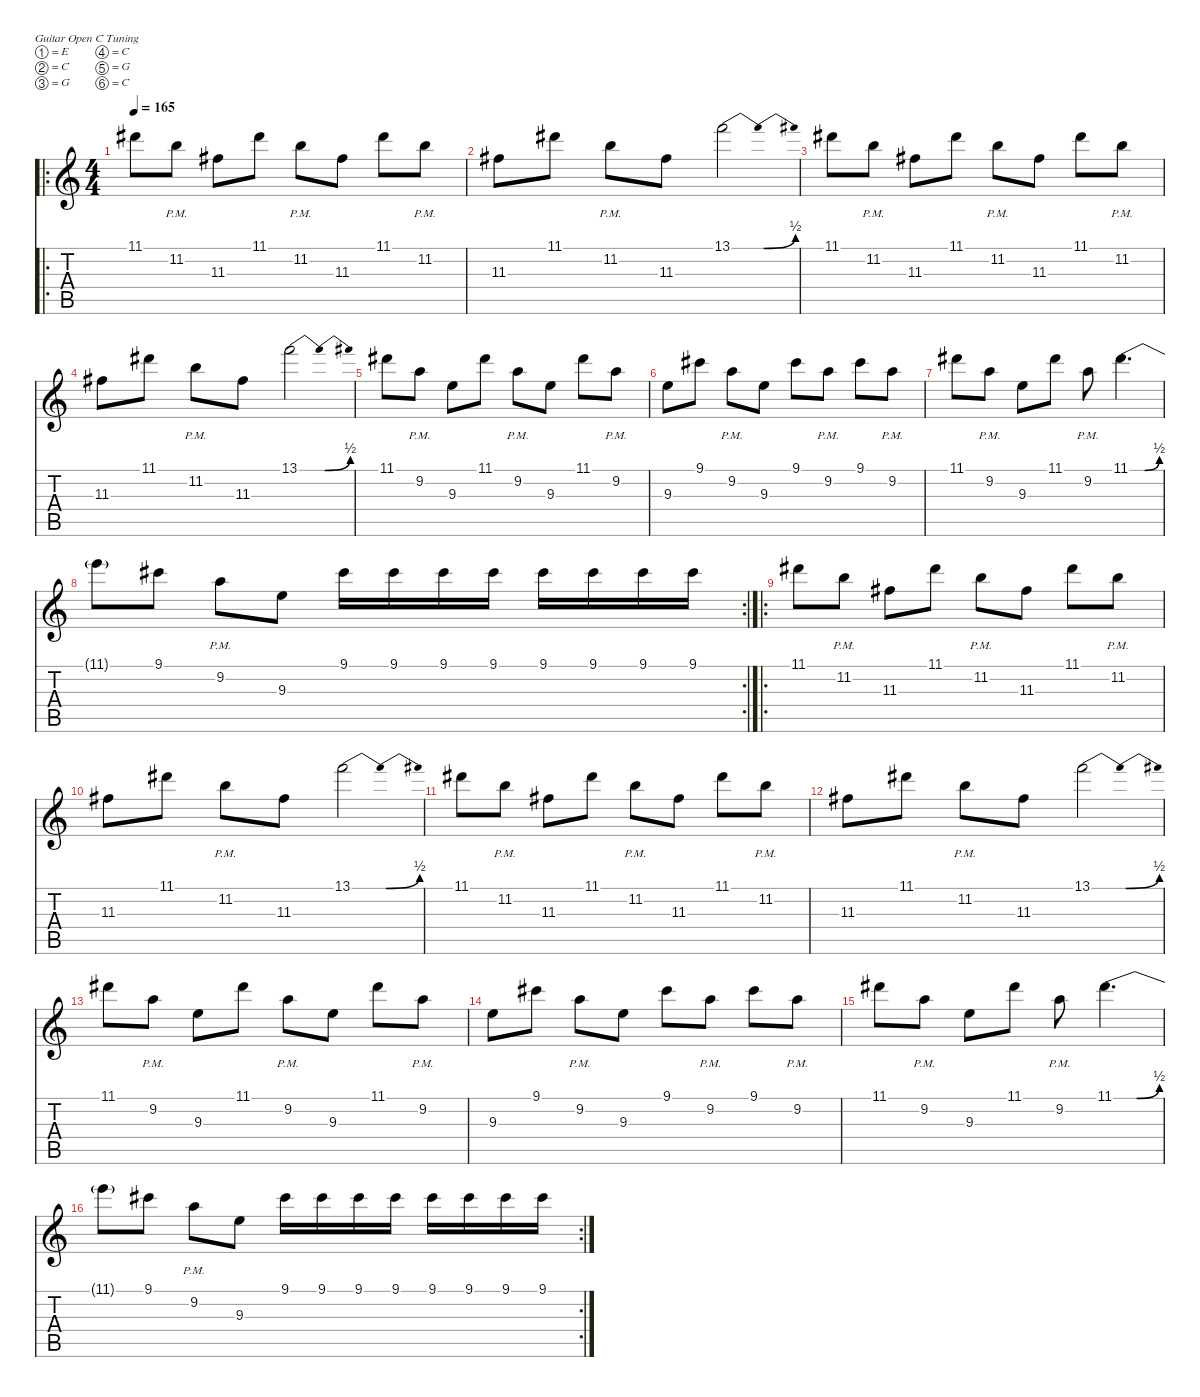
\defaultSystemsLayout 4
\hideDynamics
\bracketExtendMode nobrackets
\singleTrackTrackNamePolicy hidden
\multiTrackTrackNamePolicy hidden
\firstSystemTrackNameMode fullname
\otherSystemsTrackNameOrientation horizontal
\track ("Devin Townsend (Guitar 1)" "dist.guit.") {mute instrument distortionguitar}
\staff {score tabs}
\tuning (E4 C4 G3 C3 G2 C2)
\ro
\ts (4 4)
\tempo 165
\clef g2
\ks c
11.1{acc #}.8{dy f instrument overdrivenguitar beam Down} 11.2{pm}.8{beam Down} 11.3{acc #}.8{beam Down} 11.1{acc #}.8{beam Down} 11.2{pm}.8{beam Down} 11.3{acc #}.8{beam Down} 11.1{acc #}.8{beam Down} 11.2{pm}.8{beam Down} |
11.3{acc #}.8{beam Down} 11.1{acc #}.8{beam Down} 11.2{pm}.8{beam Down} 11.3{acc #}.8{beam Down} 13.1{be (bendrelease 0 0 19.999999199999998 2 30 2 9.999999599999999 0)}.2{beam Down} |
11.1{acc #}.8{beam Down} 11.2{pm}.8{beam Down} 11.3{acc #}.8{beam Down} 11.1{acc #}.8{beam Down} 11.2{pm}.8{beam Down} 11.3{acc #}.8{beam Down} 11.1{acc #}.8{beam Down} 11.2{pm}.8{beam Down} |
11.3{acc #}.8{beam Down} 11.1{acc #}.8{beam Down} 11.2{pm}.8{beam Down} 11.3{acc #}.8{beam Down} 13.1{be (bendrelease 0 0 19.999999199999998 2 30 2 9.999999599999999 0)}.2{beam Down} |
11.1{acc #}.8{beam Down} 9.2{pm}.8{beam Down} 9.3.8{beam Down} 11.1{acc #}.8{beam Down} 9.2{pm}.8{beam Down} 9.3.8{beam Down} 11.1{acc #}.8{beam Down} 9.2{pm}.8{beam Down} |
9.3.8{beam Down} 9.1{acc #}.8{beam Down} 9.2{pm}.8{beam Down} 9.3.8{beam Down} 9.1{acc #}.8{beam Down} 9.2{pm}.8{beam Down} 9.1{acc #}.8{beam Down} 9.2{pm}.8{beam Down} |
11.1{acc #}.8{beam Down} 9.2{pm}.8{beam Down} 9.3.8{beam Down} 11.1{acc #}.8{beam Down} 9.2{pm}.8{beam Down} 11.1{be (bendrelease 0 0 19.999999199999998 2 30 2 9.999999599999999 0) acc #}.4{d beam Down} |
\rc 2
11.1{t acc #}.8{beam Down} 9.1{acc #}.8{beam Down} 9.2{pm}.8{beam Down} 9.3.8{beam Down} 9.1{acc #}.16{beam Down} 9.1{acc #}.16{beam Down} 9.1{acc #}.16{beam Down} 9.1{acc #}.16{beam Down} 9.1{acc #}.16{beam Down} 9.1{acc #}.16{beam Down} 9.1{acc #}.16{beam Down} 9.1{acc #}.16{beam Down} |
\ro
11.1{acc #}.8{beam Down} 11.2{pm}.8{beam Down} 11.3{acc #}.8{beam Down} 11.1{acc #}.8{beam Down} 11.2{pm}.8{beam Down} 11.3{acc #}.8{beam Down} 11.1{acc #}.8{beam Down} 11.2{pm}.8{beam Down} |
11.3{acc #}.8{beam Down} 11.1{acc #}.8{beam Down} 11.2{pm}.8{beam Down} 11.3{acc #}.8{beam Down} 13.1{be (bendrelease 0 0 19.999999199999998 2 30 2 9.999999599999999 0)}.2{beam Down} |
11.1{acc #}.8{beam Down} 11.2{pm}.8{beam Down} 11.3{acc #}.8{beam Down} 11.1{acc #}.8{beam Down} 11.2{pm}.8{beam Down} 11.3{acc #}.8{beam Down} 11.1{acc #}.8{beam Down} 11.2{pm}.8{beam Down} |
11.3{acc #}.8{beam Down} 11.1{acc #}.8{beam Down} 11.2{pm}.8{beam Down} 11.3{acc #}.8{beam Down} 13.1{be (bendrelease 0 0 19.999999199999998 2 30 2 9.999999599999999 0)}.2{beam Down} |
11.1{acc #}.8{beam Down} 9.2{pm}.8{beam Down} 9.3.8{beam Down} 11.1{acc #}.8{beam Down} 9.2{pm}.8{beam Down} 9.3.8{beam Down} 11.1{acc #}.8{beam Down} 9.2{pm}.8{beam Down} |
9.3.8{beam Down} 9.1{acc #}.8{beam Down} 9.2{pm}.8{beam Down} 9.3.8{beam Down} 9.1{acc #}.8{beam Down} 9.2{pm}.8{beam Down} 9.1{acc #}.8{beam Down} 9.2{pm}.8{beam Down} |
11.1{acc #}.8{beam Down} 9.2{pm}.8{beam Down} 9.3.8{beam Down} 11.1{acc #}.8{beam Down} 9.2{pm}.8{beam Down} 11.1{be (bendrelease 0 0 19.999999199999998 2 30 2 9.999999599999999 0) acc #}.4{d beam Down} |
\rc 2
11.1{t acc #}.8{beam Down} 9.1{acc #}.8{beam Down} 9.2{pm}.8{beam Down} 9.3.8{beam Down} 9.1{acc #}.16{beam Down} 9.1{acc #}.16{beam Down} 9.1{acc #}.16{beam Down} 9.1{acc #}.16{beam Down} 9.1{acc #}.16{beam Down} 9.1{acc #}.16{beam Down} 9.1{acc #}.16{beam Down} 9.1{acc #}.16{beam Down}
